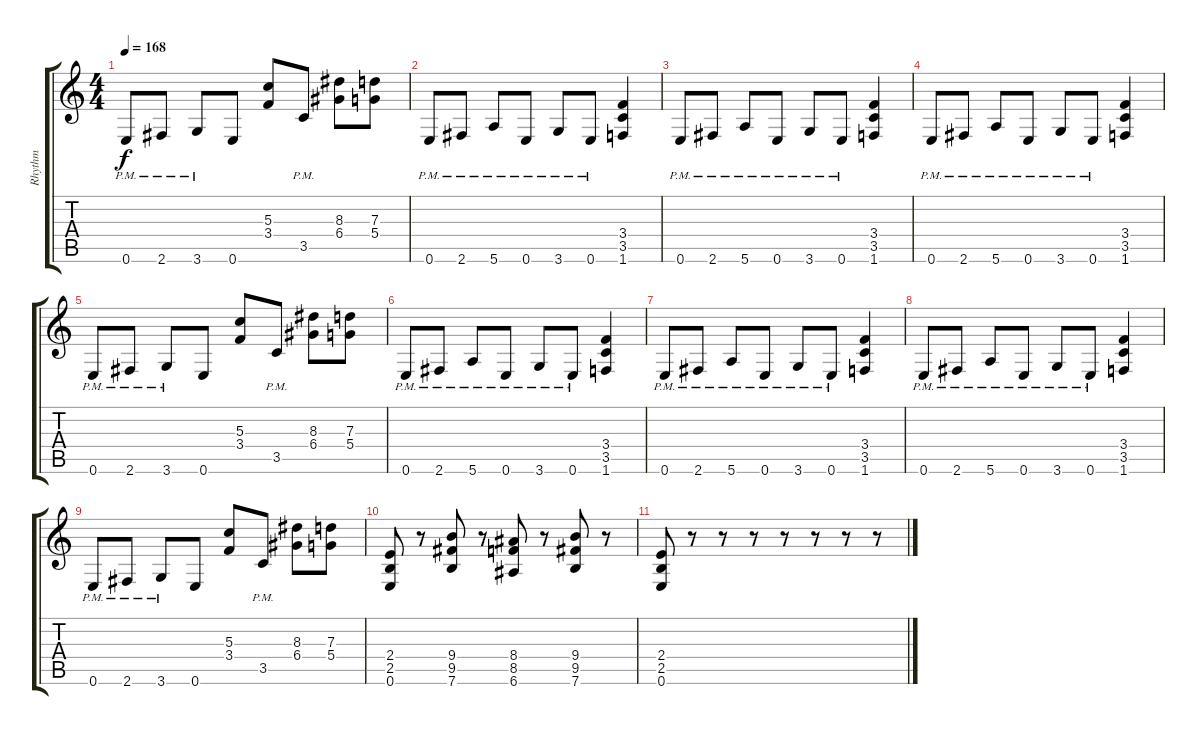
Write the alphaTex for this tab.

\track ("Rhythm" "Rhythm") {instrument distortionguitar}
\staff {score tabs}
\tuning (E4 B3 G3 D3 A2 E2) {hide}
\ts (4 4)
\tempo 168
\clef g2
\ks c
0.6{pm}.8{dy f} 2.6{pm}.8 3.6{pm}.8 0.6.8 (5.3 3.4).8 3.5{pm}.8 (8.3 6.4).8 (7.3 5.4).8 |
0.6{pm}.8 2.6{pm}.8 5.6{pm}.8 0.6{pm}.8 3.6{pm}.8 0.6{pm}.8 (3.4 3.5 1.6).4 |
0.6{pm}.8 2.6{pm}.8 5.6{pm}.8 0.6{pm}.8 3.6{pm}.8 0.6{pm}.8 (3.4 3.5 1.6).4 |
0.6{pm}.8 2.6{pm}.8 5.6{pm}.8 0.6{pm}.8 3.6{pm}.8 0.6{pm}.8 (3.4 3.5 1.6).4 |
0.6{pm}.8 2.6{pm}.8 3.6{pm}.8 0.6.8 (5.3 3.4).8 3.5{pm}.8 (8.3 6.4).8 (7.3 5.4).8 |
0.6{pm}.8 2.6{pm}.8 5.6{pm}.8 0.6{pm}.8 3.6{pm}.8 0.6{pm}.8 (3.4 3.5 1.6).4 |
0.6{pm}.8 2.6{pm}.8 5.6{pm}.8 0.6{pm}.8 3.6{pm}.8 0.6{pm}.8 (3.4 3.5 1.6).4 |
0.6{pm}.8 2.6{pm}.8 5.6{pm}.8 0.6{pm}.8 3.6{pm}.8 0.6{pm}.8 (3.4 3.5 1.6).4 |
0.6{pm}.8 2.6{pm}.8 3.6{pm}.8 0.6.8 (5.3 3.4).8 3.5{pm}.8 (8.3 6.4).8 (7.3 5.4).8 |
(2.4 2.5 0.6).8 r.8 (9.4 9.5 7.6).8 r.8 (8.4 8.5 6.6).8 r.8 (9.4 9.5 7.6).8 r.8 |
(2.4 2.5 0.6).8 r.8 r.8 r.8 r.8 r.8 r.8 r.8
